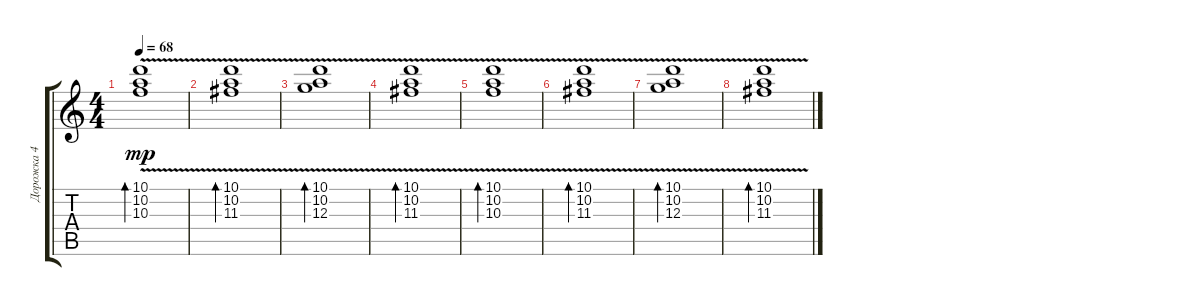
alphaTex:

\track ("Дорожка 4" "Дорожка 4") {instrument electricguitarjazz}
\staff {score tabs}
\tuning (E4 B3 G3 D3 A2 E2) {hide}
\ts (4 4)
\tempo 68
\clef g2
\ks c
(10.1{v} 10.2{v} 10.3{v}).1{bd 120 dy mp} |
(10.1{v} 10.2{v} 11.3{v}).1{bd 120} |
(10.1{v} 10.2{v} 12.3{v}).1{bd 120} |
(10.1{v} 10.2{v} 11.3{v}).1{bd 120} |
(10.1{v} 10.2{v} 10.3{v}).1{bd 120} |
(10.1{v} 10.2{v} 11.3{v}).1{bd 120} |
(10.1{v} 10.2{v} 12.3{v}).1{bd 120} |
(10.1{v} 10.2{v} 11.3{v}).1{bd 120}
